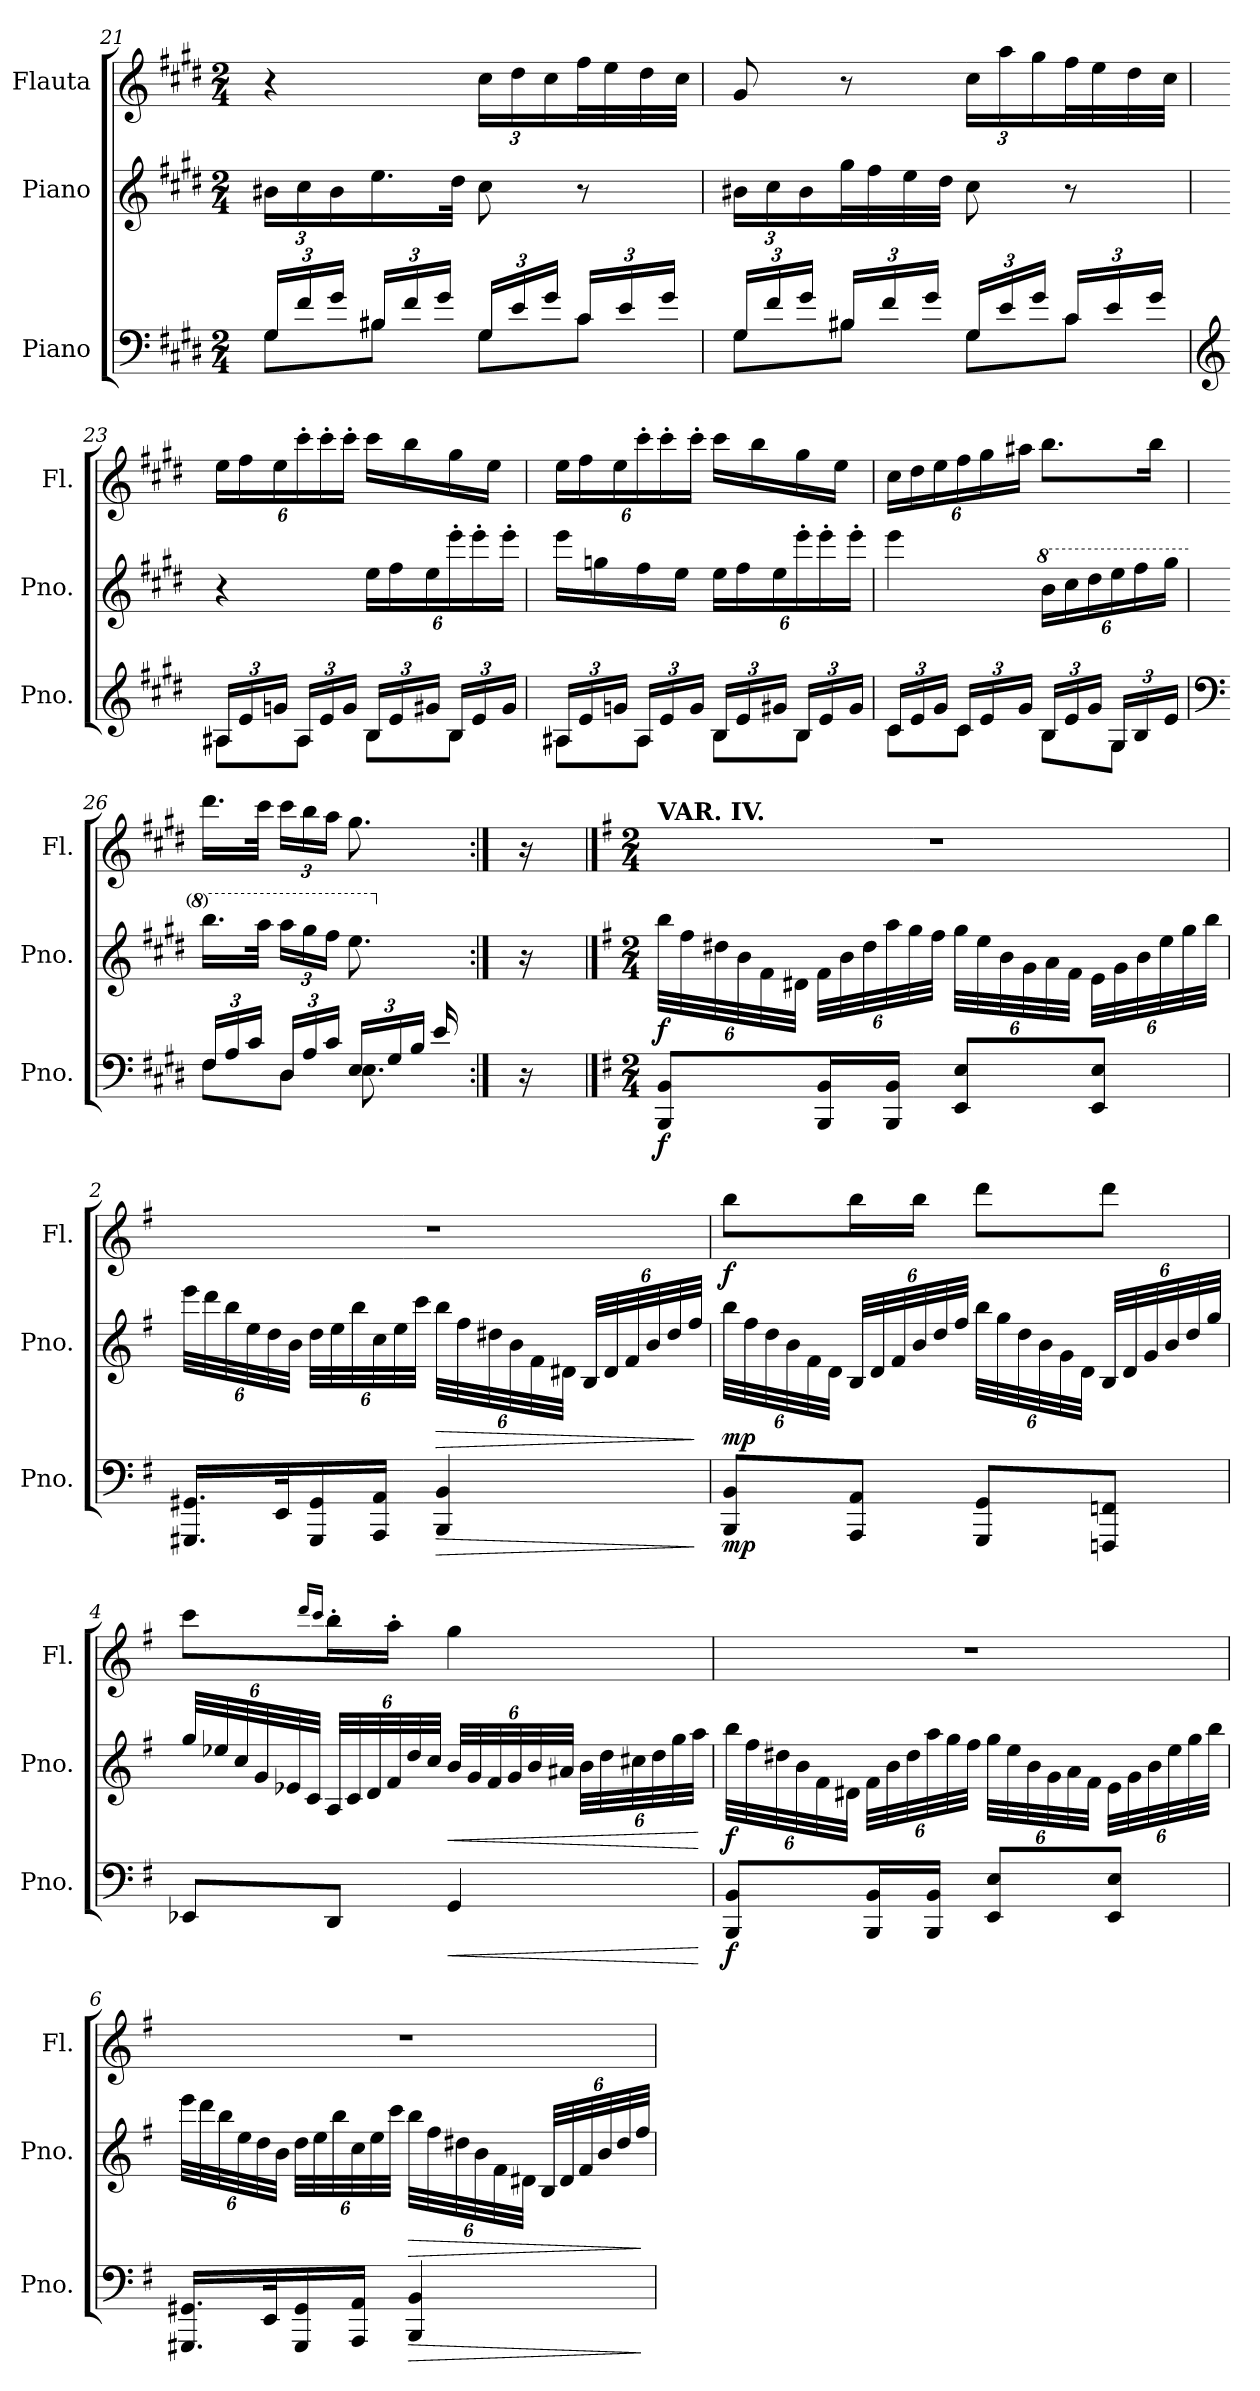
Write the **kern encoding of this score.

**kern	**dynam	**kern	**dynam	**kern	**dynam
*part3	*part3	*part2	*part2	*part1	*part1
*staff3	*staff3	*staff2	*staff2	*staff1	*staff1
*I"Piano	*	*I"Piano	*	*I"Flauta	*
*I'Pno.	*	*I'Pno.	*	*I'Fl.	*
!!LO:LB:g=z
*clefF4	*	*clefG2	*	*clefG2	*
*k[f#c#g#d#]	*	*k[f#c#g#d#]	*	*k[f#c#g#d#]	*
*M2/4	*	*M2/4	*	*M2/4	*
*Xbrackettup	*	*Xbrackettup	*	*	*
=21	=21	=21	=21	=21	=21
*^	*	*	*	*	*
24G#/LL	8G#\L	.	24b#X\LL	.	4r	.
24f#/	.	.	24cc#\	.	.	.
24g#/JJ	.	.	24b#\	.	.	.
24B#X/LL	8B#\J	.	16.ee\	.	.	.
24f#/	.	.	.	.	.	.
24g#/JJ	.	.	.	.	.	.
.	.	.	32dd#\JJk	.	.	.
*	*	*	*	*	*Xbrackettup	*
24G#/LL	8G#\L	.	8cc#\	.	24cc#\LL	.
24e/	.	.	.	.	24dd#\	.
24g#/JJ	.	.	.	.	24cc#\	.
24c#/LL	8c#\J	.	8r	.	32ff#\L	.
.	.	.	.	.	32ee\	.
24e/	.	.	.	.	.	.
.	.	.	.	.	32dd#\	.
24g#/JJ	.	.	.	.	.	.
.	.	.	.	.	32cc#\JJJ	.
=22	=22	=22	=22	=22	=22	=22
24G#/LL	8G#\L	.	24b#X\LL	.	8g#/	.
24f#/	.	.	24cc#\	.	.	.
24g#/JJ	.	.	24b#\	.	.	.
24B#X/LL	8B#\J	.	32gg#\L	.	8r	.
.	.	.	32ff#\	.	.	.
24f#/	.	.	.	.	.	.
.	.	.	32ee\	.	.	.
24g#/JJ	.	.	.	.	.	.
.	.	.	32dd#\JJJ	.	.	.
24G#/LL	8G#\L	.	8cc#\	.	24cc#\LL	.
24e/	.	.	.	.	24aa\	.
24g#/JJ	.	.	.	.	24gg#\	.
24c#/LL	8c#\J	.	8r	.	32ff#\L	.
.	.	.	.	.	32ee\	.
24e/	.	.	.	.	.	.
.	.	.	.	.	32dd#\	.
24g#/JJ	.	.	.	.	.	.
.	.	.	.	.	32cc#\JJJ	.
!!LO:LB:g=z
=23	=23	=23	=23	=23	=23	=23
*clefG2	*	*	*	*	*	*
24A#X/LL	8A#\L	.	4r	.	24ee\LL	.
24e/	.	.	.	.	24ff#\	.
24gn/JJ	.	.	.	.	24ee\	.
24A#/LL	8A#\J	.	.	.	24ccc#'\	.
24e/	.	.	.	.	24ccc#'\	.
24g/JJ	.	.	.	.	24ccc#'\JJ	.
24B/LL	8B\L	.	24ee\LL	.	16ccc#\LL	.
24e/	.	.	24ff#\	.	.	.
.	.	.	.	.	16bb\	.
24g#X/JJ	.	.	24ee\	.	.	.
24B/LL	8B\J	.	24eee'\	.	16gg#\	.
24e/	.	.	24eee'\	.	.	.
.	.	.	.	.	16ee\JJ	.
24g#/JJ	.	.	24eee'\JJ	.	.	.
=24	=24	=24	=24	=24	=24	=24
24A#X/LL	8A#\L	.	16eee\LL	.	24ee\LL	.
24e/	.	.	.	.	24ff#\	.
.	.	.	16ggn\	.	.	.
24gn/JJ	.	.	.	.	24ee\	.
24A#/LL	8A#\J	.	16ff#\	.	24ccc#'\	.
24e/	.	.	.	.	24ccc#'\	.
.	.	.	16ee\JJ	.	.	.
24g/JJ	.	.	.	.	24ccc#'\JJ	.
24B/LL	8B\L	.	24ee\LL	.	16ccc#\LL	.
24e/	.	.	24ff#\	.	.	.
.	.	.	.	.	16bb\	.
24g#X/JJ	.	.	24ee\	.	.	.
24B/LL	8B\J	.	24eee'\	.	16gg#\	.
24e/	.	.	24eee'\	.	.	.
.	.	.	.	.	16ee\JJ	.
24g#/JJ	.	.	24eee'\JJ	.	.	.
!!LO:PB:g=z
=25	=25	=25	=25	=25	=25	=25
24c#/LL	8c#\L	.	4eee\	.	24cc#\LL	.
24e/	.	.	.	.	24dd#\	.
24g#/JJ	.	.	.	.	24ee\	.
24c#/LL	8c#\J	.	.	.	24ff#\	.
24e/	.	.	.	.	24gg#\	.
24g#/JJ	.	.	.	.	24aa#X\JJ	.
*	*	*	*8va	*	*	*
24B/LL	8B\L	.	24bb\LL	.	8.bb\L	.
24e/	.	.	24ccc#\	.	.	.
24g#/JJ	.	.	24ddd#\	.	.	.
24G#/LL	8G#\J	.	24eee\	.	.	.
24B/	.	.	24fff#\	.	.	.
.	.	.	.	.	16bb\Jk	.
24e/JJ	.	.	24ggg#\JJ	.	.	.
=26	=26	=26	=26	=26	=26	=26
*clefF4	*	*	*	*	*	*
24F#/LL	8F#\L	.	16.bbb\LL	.	16.ddd#\LL	.
24A/	.	.	.	.	.	.
24c#/JJ	.	.	.	.	.	.
.	.	.	32aaa\JJk	.	32ccc#\JJk	.
24D#/LL	8D#\J	.	24aaa\LL	.	24ccc#\LL	.
24A/	.	.	24ggg#\	.	24bb\	.
24c#/JJ	.	.	24fff#\JJ	.	24aa\JJ	.
24E/LL	8.E\	.	8.eee\	.	8.gg#\	.
24G#/	.	.	.	.	.	.
24B/JJ	.	.	.	.	.	.
16e/	.	.	.	.	.	.
*v	*v	*	*	*	*	*
=27:|!	=27:|!	=27:|!	=27:|!	=27:|!	=27:|!
*	*	*X8va	*	*	*
16r	.	16r	.	16r	.
!!LO:LB:g=z
==1	==1	==1	==1	==1	==1
*k[f#]	*	*k[f#]	*	*k[f#]	*
*M2/4	*	*M2/4	*	*M2/4	*
*	*	*	*	*MM45	*
!	!	!	!	!LO:TX:a:B:t=VAR. IV.	!
!	!LO:DY:b	!	!LO:DY:b	!	!
8BBB/ 8BB/L	f	48bb\LLL	f	2r	.
.	.	48ff#\	.	.	.
.	.	48dd#X\	.	.	.
.	.	48b\	.	.	.
.	.	48f#\	.	.	.
.	.	48d#X\JJJ	.	.	.
16BBB/ 16BB/L	.	48f#\LLL	.	.	.
.	.	48b\	.	.	.
.	.	48dd#\	.	.	.
16BBB/ 16BB/JJ	.	48aa\	.	.	.
.	.	48gg\	.	.	.
.	.	48ff#\JJJ	.	.	.
8EE/ 8E/L	.	48gg\LLL	.	.	.
.	.	48ee\	.	.	.
.	.	48b\	.	.	.
.	.	48g\	.	.	.
.	.	48a\	.	.	.
.	.	48f#\JJJ	.	.	.
8EE/ 8E/J	.	48e\LLL	.	.	.
.	.	48g\	.	.	.
.	.	48b\	.	.	.
.	.	48ee\	.	.	.
.	.	48gg\	.	.	.
.	.	48bb\JJJ	.	.	.
!!LO:LB:g=z
=2	=2	=2	=2	=2	=2
16.GGG#X/ 16.GG#X/LL	.	48eee\LLL	.	2r	.
.	.	48ddd\	.	.	.
.	.	48bb\	.	.	.
.	.	48ee\	.	.	.
.	.	48dd\	.	.	.
32EE/K	.	.	.	.	.
.	.	48b\JJJ	.	.	.
16GGG#/ 16GG#/	.	48dd\LLL	.	.	.
.	.	48ee\	.	.	.
.	.	48bb\	.	.	.
16AAA/ 16AA/JJ	.	48cc\	.	.	.
.	.	48ee\	.	.	.
.	.	48ccc\JJJ	.	.	.
!	!LO:HP:b	!	!LO:HP:b	!	!
4BBB/ 4BB/	>	48bb\LLL	>	.	.
.	.	48ff#\	.	.	.
.	.	48dd#X\	.	.	.
.	.	48b\	.	.	.
.	.	48f#\	.	.	.
.	.	48d#X\JJJ	.	.	.
.	.	48B/LLL	.	.	.
.	.	48d#/	.	.	.
.	.	48f#/	.	.	.
.	.	48b/	.	.	.
.	.	48dd#/	.	.	.
.	.	48ff#/JJJ	.	.	.
.	]	.	]	.	.
!!LO:PB:g=z
=3	=3	=3	=3	=3	=3
!	!LO:DY:b	!	!LO:DY:b	!	!LO:DY:b
8BBB/ 8BB/L	mp	48bb\LLL	mp	8bb\L	f
.	.	48ff#\	.	.	.
.	.	48dd\	.	.	.
.	.	48b\	.	.	.
.	.	48f#\	.	.	.
.	.	48d\JJJ	.	.	.
8AAA/ 8AA/J	.	48B/LLL	.	16bb\L	.
.	.	48d/	.	.	.
.	.	48f#/	.	.	.
.	.	48b/	.	16bb\JJ	.
.	.	48dd/	.	.	.
.	.	48ff#/JJJ	.	.	.
8GGG/ 8GG/L	.	48bb\LLL	.	8ddd\L	.
.	.	48gg\	.	.	.
.	.	48dd\	.	.	.
.	.	48b\	.	.	.
.	.	48g\	.	.	.
.	.	48d\JJJ	.	.	.
8FFFn/ 8FFn/J	.	48B/LLL	.	8ddd\J	.
.	.	48d/	.	.	.
.	.	48g/	.	.	.
.	.	48b/	.	.	.
.	.	48dd/	.	.	.
.	.	48gg/JJJ	.	.	.
!!LO:LB:g=z
=4	=4	=4	=4	=4	=4
8EE-X/L	.	48gg/LLL	.	8ccc\L	.
.	.	48ee-X/	.	.	.
.	.	48cc/	.	.	.
.	.	48g/	.	.	.
.	.	48e-X/	.	.	.
.	.	48c/JJJ	.	.	.
.	.	.	.	16qddd/LL	.
.	.	.	.	16qccc/JJ	.
8DD/J	.	48A/LLL	.	16bb'\L	.
.	.	48c/	.	.	.
.	.	48d/	.	.	.
.	.	48f#/	.	16aa'\JJ	.
.	.	48dd/	.	.	.
.	.	48cc/JJJ	.	.	.
!	!LO:HP:b	!	!LO:HP:b	!	!
4GG/	<	48b/LLL	<	4gg\	.
.	.	48g/	.	.	.
.	.	48f#/	.	.	.
.	.	48g/	.	.	.
.	.	48b/	.	.	.
.	.	48a#X/JJJ	.	.	.
.	.	48b\LLL	.	.	.
.	.	48dd\	.	.	.
.	.	48cc#X\	.	.	.
.	.	48dd\	.	.	.
.	.	48gg\	.	.	.
.	.	48aa\JJJ	.	.	.
.	[	.	[	.	.
!!LO:LB:g=z
=5	=5	=5	=5	=5	=5
!	!LO:DY:b	!	!LO:DY:b	!	!
8BBB/ 8BB/L	f	48bb\LLL	f	2r	.
.	.	48ff#\	.	.	.
.	.	48dd#X\	.	.	.
.	.	48b\	.	.	.
.	.	48f#\	.	.	.
.	.	48d#X\JJJ	.	.	.
16BBB/ 16BB/L	.	48f#\LLL	.	.	.
.	.	48b\	.	.	.
.	.	48dd#\	.	.	.
16BBB/ 16BB/JJ	.	48aa\	.	.	.
.	.	48gg\	.	.	.
.	.	48ff#\JJJ	.	.	.
8EE/ 8E/L	.	48gg\LLL	.	.	.
.	.	48ee\	.	.	.
.	.	48b\	.	.	.
.	.	48g\	.	.	.
.	.	48a\	.	.	.
.	.	48f#\JJJ	.	.	.
8EE/ 8E/J	.	48e\LLL	.	.	.
.	.	48g\	.	.	.
.	.	48b\	.	.	.
.	.	48ee\	.	.	.
.	.	48gg\	.	.	.
.	.	48bb\JJJ	.	.	.
!!LO:PB:g=z
=6	=6	=6	=6	=6	=6
16.GGG#X/ 16.GG#X/LL	.	48eee\LLL	.	2r	.
.	.	48ddd\	.	.	.
.	.	48bb\	.	.	.
.	.	48ee\	.	.	.
.	.	48dd\	.	.	.
32EE/K	.	.	.	.	.
.	.	48b\JJJ	.	.	.
16GGG#/ 16GG#/	.	48dd\LLL	.	.	.
.	.	48ee\	.	.	.
.	.	48bb\	.	.	.
16AAA/ 16AA/JJ	.	48cc\	.	.	.
.	.	48ee\	.	.	.
.	.	48ccc\JJJ	.	.	.
!	!LO:HP:b	!	!LO:HP:b	!	!
4BBB/ 4BB/	>	48bb\LLL	>	.	.
.	.	48ff#\	.	.	.
.	.	48dd#X\	.	.	.
.	.	48b\	.	.	.
.	.	48f#\	.	.	.
.	.	48d#X\JJJ	.	.	.
.	.	48B/LLL	.	.	.
.	.	48d#/	.	.	.
.	.	48f#/	.	.	.
.	.	48b/	.	.	.
.	.	48dd#/	.	.	.
.	.	48ff#/JJJ	.	.	.
.	]	.	]	.	.
=	=	=	=	=	=
*-	*-	*-	*-	*-	*-
